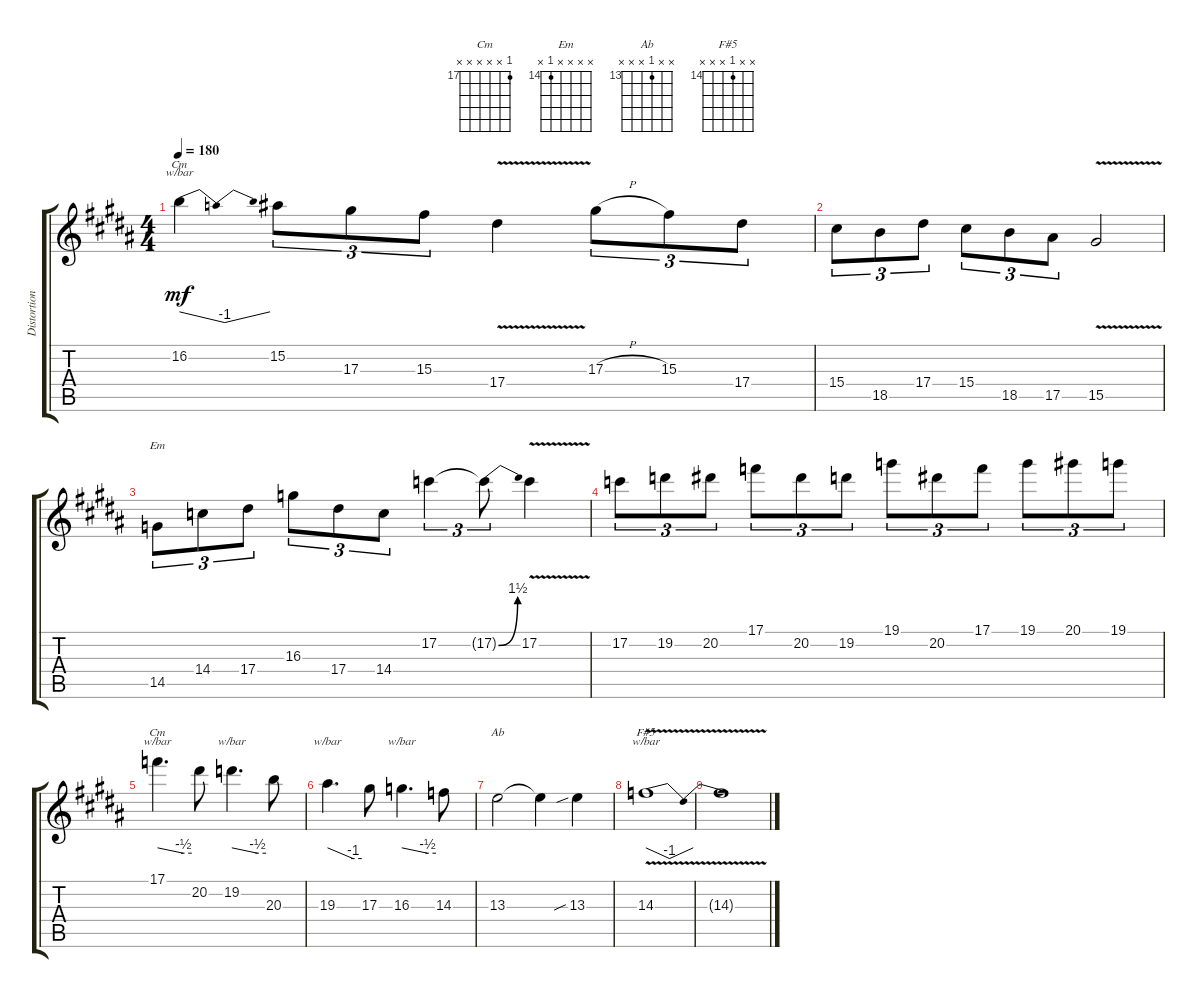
\track ("Distortion Guitar" "Distortion") {instrument distortionguitar}
\staff {score tabs}
\tuning (C4 G3 Eb3 Bb2 F2 C2) {hide}
\chord ("Cm" x 16 x x x x) {firstfret 16}
\chord ("Em" x x x x 14 x) {firstfret 14}
\chord ("Cm" 17 x x x x x) {firstfret 17}
\chord ("Ab" x x 13 x x x) {firstfret 13}
\chord ("F#5" x x 14 x x x) {firstfret 14}
\ts (4 4)
\tempo 180
\clef g2
\ks g#minor
16.2.4{tbe (dip default 0 0 30 -4 60 0) ch "Cm" dy mf} 15.2.8{tu (3 2)} 17.3.8{tu (3 2)} 15.3.8{tu (3 2)} 17.4{v}.4 17.3{h}.8{tu (3 2)} 15.3.8{tu (3 2)} 17.4.8{tu (3 2)} |
15.4.8{tu (3 2)} 18.5.8{tu (3 2)} 17.4.8{tu (3 2)} 15.4.8{tu (3 2)} 18.5.8{tu (3 2)} 17.5.8{tu (3 2)} 15.5{v}.2 |
14.5.8{tu (3 2) ch "Em"} 14.4.8{tu (3 2)} 17.4.8{tu (3 2)} 16.3.8{tu (3 2)} 17.4.8{tu (3 2)} 14.4.8{tu (3 2)} 17.2.4{tu (3 2)} 17.2{be (bend 0 0 60 6) t}.8{tu (3 2)} 17.2{v}.4 |
17.2.8{tu (3 2)} 19.2.8{tu (3 2)} 20.2.8{tu (3 2)} 17.1.8{tu (3 2)} 20.2.8{tu (3 2)} 19.2.8{tu (3 2)} 19.1.8{tu (3 2)} 20.2.8{tu (3 2)} 17.1.8{tu (3 2)} 19.1.8{tu (3 2)} 20.1.8{tu (3 2)} 19.1.8{tu (3 2)} |
17.1.4{d tbe (custom default 0 0 45 -2 60 -2) ch "Cm"} 20.2.8 19.2.4{d tbe (custom default 0 0 45 -2 60 -2)} 20.3.8 |
19.3.4{d tbe (custom default 0 0 45 -4 60 -4)} 17.3.8 16.3.4{d tbe (custom default 0 0 45 -2 60 -2)} 14.3.8 |
13.3.2{ch "Ab"} 13.3{t}.4 13.3{sib}.4 |
14.3{v}.1{tbe (dip default 0 0 30 -4 60 0) ch "F#5"} |
14.3{v t}.1
